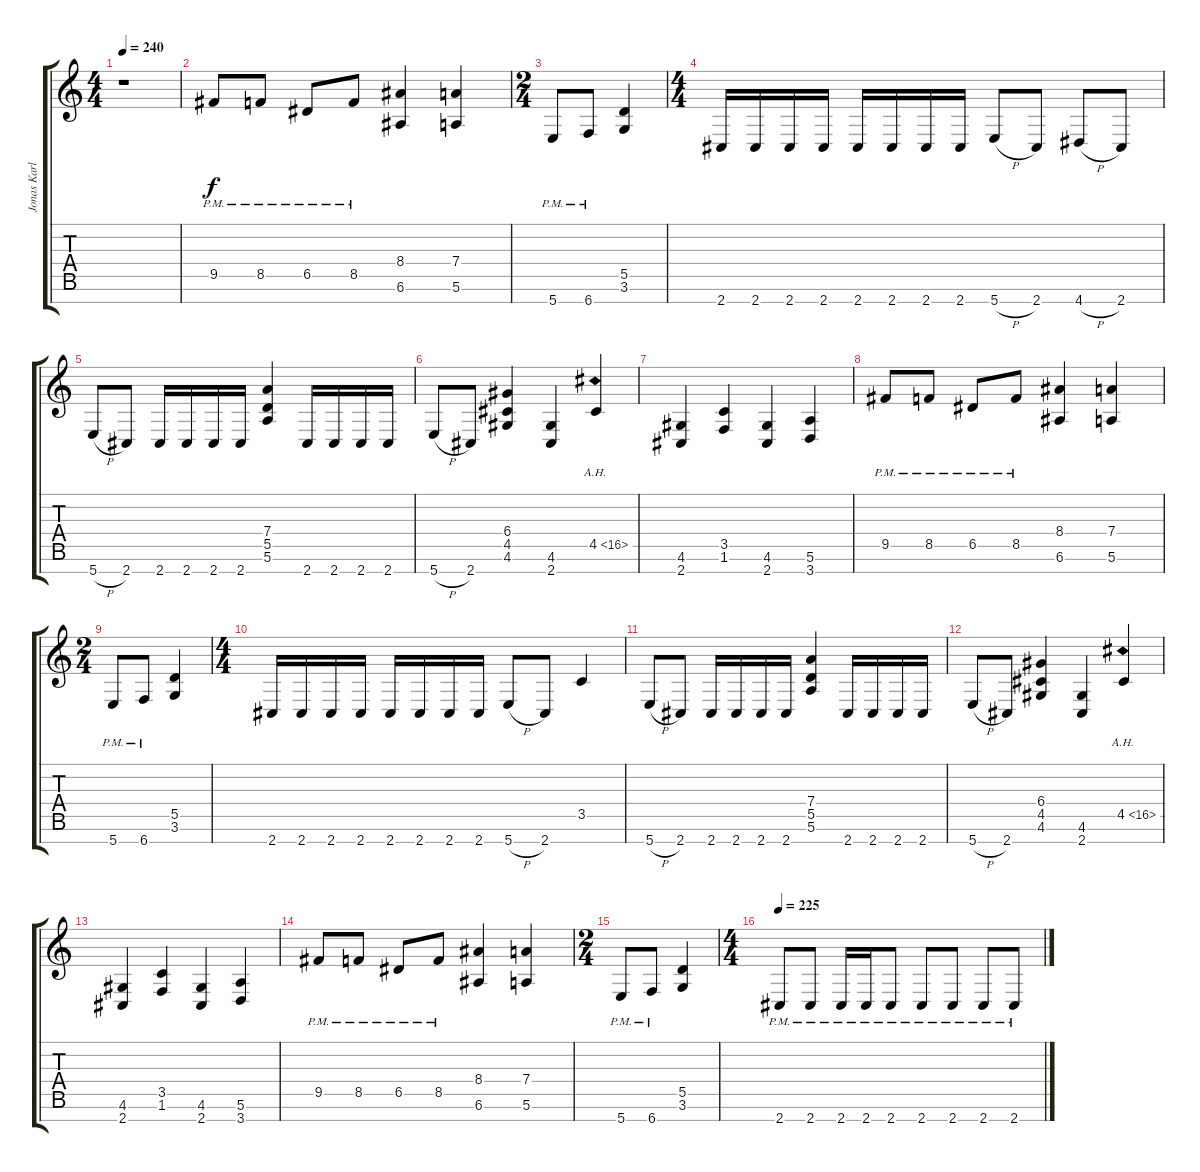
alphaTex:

\track ("Jonas Karlsson" "Jonas Karl") {instrument distortionguitar}
\staff {score tabs}
\tuning (E4 B3 G3 D3 A2 E2 B1) {hide}
\ts (4 4)
\tempo 240
\clef g2
\ks c
r.1{dy f} |
9.5{pm}.8 8.5{pm}.8 6.5{pm}.8 8.5{pm}.8 (8.4 6.6).4 (7.4 5.6).4 |
\ts (2 4)
5.7{pm}.8 6.7{pm}.8 (5.5 3.6).4 |
\ts (4 4)
2.7.16 2.7.16 2.7.16 2.7.16 2.7.16 2.7.16 2.7.16 2.7.16 5.7{h}.8 2.7.8 4.7{h}.8 2.7.8 |
5.7{h}.8 2.7.8 2.7.16 2.7.16 2.7.16 2.7.16 (7.4 5.5 5.6).4 2.7.16 2.7.16 2.7.16 2.7.16 |
5.7{h}.8 2.7.8 (6.4 4.5 4.6).4 (4.6 2.7).4 4.5{ah 12}.4 |
(4.6 2.7).4 (3.5 1.6).4 (4.6 2.7).4 (5.6 3.7).4 |
9.5{pm}.8 8.5{pm}.8 6.5{pm}.8 8.5{pm}.8 (8.4 6.6).4 (7.4 5.6).4 |
\ts (2 4)
5.7{pm}.8 6.7{pm}.8 (5.5 3.6).4 |
\ts (4 4)
2.7.16 2.7.16 2.7.16 2.7.16 2.7.16 2.7.16 2.7.16 2.7.16 5.7{h}.8 2.7.8 3.5.4 |
5.7{h}.8 2.7.8 2.7.16 2.7.16 2.7.16 2.7.16 (7.4 5.5 5.6).4 2.7.16 2.7.16 2.7.16 2.7.16 |
5.7{h}.8 2.7.8 (6.4 4.5 4.6).4 (4.6 2.7).4 4.5{ah 12}.4 |
(4.6 2.7).4 (3.5 1.6).4 (4.6 2.7).4 (5.6 3.7).4 |
9.5{pm}.8 8.5{pm}.8 6.5{pm}.8 8.5{pm}.8 (8.4 6.6).4 (7.4 5.6).4 |
\ts (2 4)
5.7{pm}.8 6.7{pm}.8 (5.5 3.6).4 |
\ts (4 4)
\tempo 225
2.7{pm}.8 2.7{pm}.8 2.7{pm}.16 2.7{pm}.16 2.7{pm}.8 2.7{pm}.8 2.7{pm}.8 2.7{pm}.8 2.7{pm}.8
